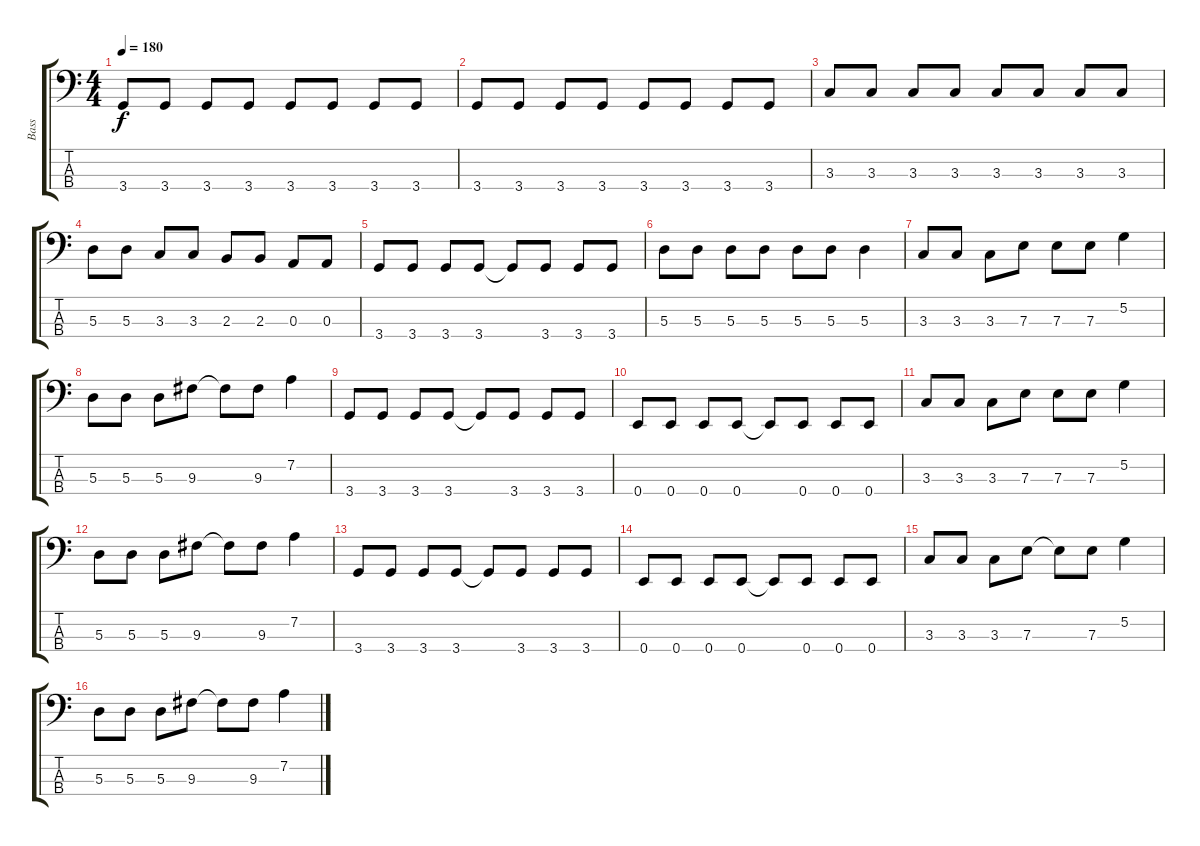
\track ("Bass" "Bass") {instrument electricbasspick}
\staff {score tabs}
\tuning (G2 D2 A1 E1) {hide}
\ts (4 4)
\tempo 180
\clef f4
\ks c
3.4.8{dy f} 3.4.8 3.4.8 3.4.8 3.4.8 3.4.8 3.4.8 3.4.8 |
3.4.8 3.4.8 3.4.8 3.4.8 3.4.8 3.4.8 3.4.8 3.4.8 |
3.3.8 3.3.8 3.3.8 3.3.8 3.3.8 3.3.8 3.3.8 3.3.8 |
5.3.8 5.3.8 3.3.8 3.3.8 2.3.8 2.3.8 0.3.8 0.3.8 |
3.4.8 3.4.8 3.4.8 3.4.8 3.4{t}.8 3.4.8 3.4.8 3.4.8 |
5.3.8 5.3.8 5.3.8 5.3.8 5.3.8 5.3.8 5.3.4 |
3.3.8 3.3.8 3.3.8 7.3.8 7.3.8 7.3.8 5.2.4 |
5.3.8 5.3.8 5.3.8 9.3.8 9.3{t}.8 9.3.8 7.2.4 |
3.4.8 3.4.8 3.4.8 3.4.8 3.4{t}.8 3.4.8 3.4.8 3.4.8 |
0.4.8 0.4.8 0.4.8 0.4.8 0.4{t}.8 0.4.8 0.4.8 0.4.8 |
3.3.8 3.3.8 3.3.8 7.3.8 7.3.8 7.3.8 5.2.4 |
5.3.8 5.3.8 5.3.8 9.3.8 9.3{t}.8 9.3.8 7.2.4 |
3.4.8 3.4.8 3.4.8 3.4.8 3.4{t}.8 3.4.8 3.4.8 3.4.8 |
0.4.8 0.4.8 0.4.8 0.4.8 0.4{t}.8 0.4.8 0.4.8 0.4.8 |
3.3.8 3.3.8 3.3.8 7.3.8 7.3{t}.8 7.3.8 5.2.4 |
5.3.8 5.3.8 5.3.8 9.3.8 9.3{t}.8 9.3.8 7.2.4
